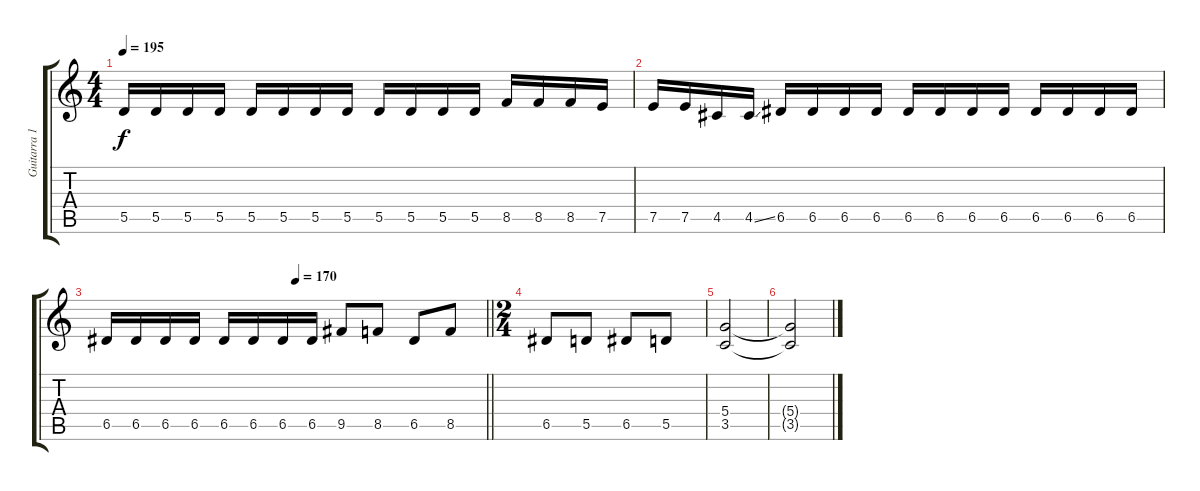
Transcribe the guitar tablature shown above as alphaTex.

\track ("Guitarra 1" "Guitarra 1") {instrument distortionguitar}
\staff {score tabs}
\tuning (E4 B3 G3 D3 A2 E2) {hide}
\ts (4 4)
\tempo 195
\clef g2
\ks c
5.5.16{dy f} 5.5.16 5.5.16 5.5.16 5.5.16 5.5.16 5.5.16 5.5.16 5.5.16 5.5.16 5.5.16 5.5.16 8.5.16 8.5.16 8.5.16 7.5.16 |
7.5.16 7.5.16 4.5.16 4.5{ss}.16 6.5.16 6.5.16 6.5.16 6.5.16 6.5.16 6.5.16 6.5.16 6.5.16 6.5.16 6.5.16 6.5.16 6.5.16 |
\tempo (170 0.5)
\barLineRight lightlight
6.5.16 6.5.16 6.5.16 6.5.16 6.5.16 6.5.16 6.5.16 6.5.16 9.5.8 8.5.8 6.5.8 8.5.8 |
\ts (2 4)
6.5.8 5.5.8 6.5.8 5.5.8 |
(5.4 3.5).2 |
(5.4{t} 3.5{t}).2
